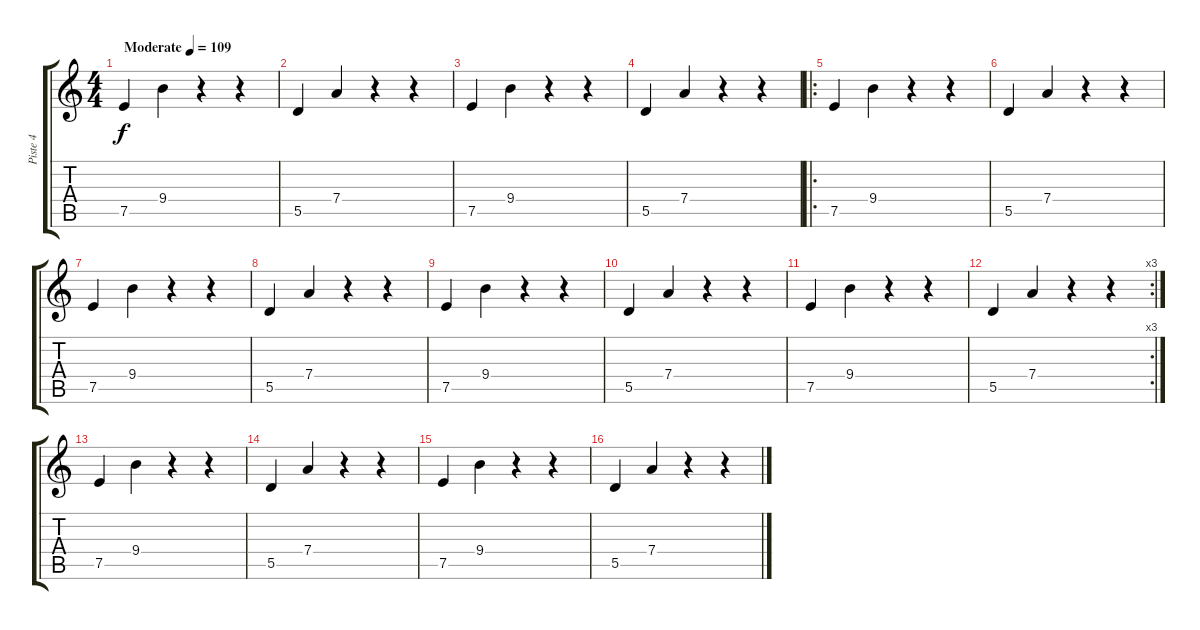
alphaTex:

\track ("Piste 4" "Piste 4") {instrument acousticguitarsteel}
\staff {score tabs}
\tuning (E4 B3 G3 D3 A2 E2) {hide}
\ts (4 4)
\tempo (109 "Moderate")
\clef g2
\ks c
7.5.4{dy f instrument acousticguitarsteel} 9.4.4 r.4 r.4 |
5.5.4 7.4.4 r.4 r.4 |
7.5.4 9.4.4 r.4 r.4 |
5.5.4 7.4.4 r.4 r.4 |
\ro
7.5.4 9.4.4 r.4 r.4 |
5.5.4 7.4.4 r.4 r.4 |
7.5.4 9.4.4 r.4 r.4 |
5.5.4 7.4.4 r.4 r.4 |
7.5.4 9.4.4 r.4 r.4 |
5.5.4 7.4.4 r.4 r.4 |
7.5.4 9.4.4 r.4 r.4 |
\rc 3
5.5.4 7.4.4 r.4 r.4 |
7.5.4 9.4.4 r.4 r.4 |
5.5.4 7.4.4 r.4 r.4 |
7.5.4 9.4.4 r.4 r.4 |
5.5.4 7.4.4 r.4 r.4
